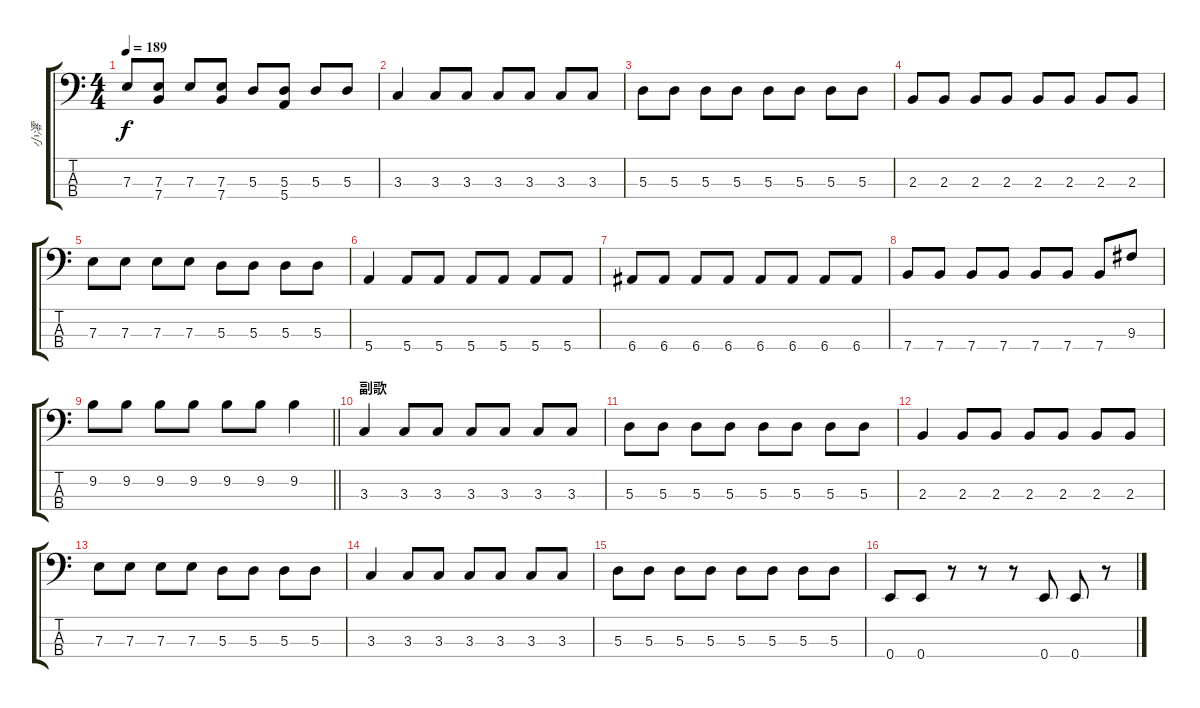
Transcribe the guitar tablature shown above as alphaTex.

\track ("小澪" "小澪") {instrument electricbassfinger}
\staff {score tabs}
\tuning (G2 D2 A1 E1) {hide}
\ts (4 4)
\tempo 189
\clef f4
\ks c
7.3.8{dy f} (7.3 7.4).8 7.3.8 (7.3 7.4).8 5.3.8 (5.3 5.4).8 5.3.8{beam Up} 5.3.8{beam Up} |
3.3.4 3.3.8 3.3.8 3.3.8 3.3.8 3.3.8 3.3.8 |
5.3.8 5.3.8 5.3.8 5.3.8 5.3.8 5.3.8 5.3.8 5.3.8 |
2.3.8 2.3.8 2.3.8 2.3.8 2.3.8 2.3.8 2.3.8 2.3.8 |
7.3.8 7.3.8 7.3.8 7.3.8 5.3.8 5.3.8 5.3.8 5.3.8 |
5.4.4 5.4.8 5.4.8 5.4.8 5.4.8 5.4.8 5.4.8 |
6.4.8 6.4.8 6.4.8 6.4.8 6.4.8 6.4.8 6.4.8 6.4.8 |
7.4.8 7.4.8 7.4.8 7.4.8 7.4.8 7.4.8 7.4.8{beam Up} 9.3.8{beam Up} |
\barLineRight lightlight
9.2.8 9.2.8 9.2.8 9.2.8 9.2.8 9.2.8 9.2.4 |
\section ("" "副歌")
3.3.4 3.3.8 3.3.8 3.3.8 3.3.8 3.3.8 3.3.8 |
5.3.8 5.3.8 5.3.8 5.3.8 5.3.8 5.3.8 5.3.8 5.3.8 |
2.3.4 2.3.8 2.3.8 2.3.8 2.3.8 2.3.8 2.3.8 |
7.3.8 7.3.8 7.3.8 7.3.8 5.3.8 5.3.8 5.3.8 5.3.8 |
3.3.4 3.3.8 3.3.8 3.3.8 3.3.8 3.3.8 3.3.8 |
5.3.8 5.3.8 5.3.8 5.3.8 5.3.8 5.3.8 5.3.8 5.3.8 |
0.4.8 0.4.8 r.8 r.8 r.8 0.4.8 0.4.8 r.8
